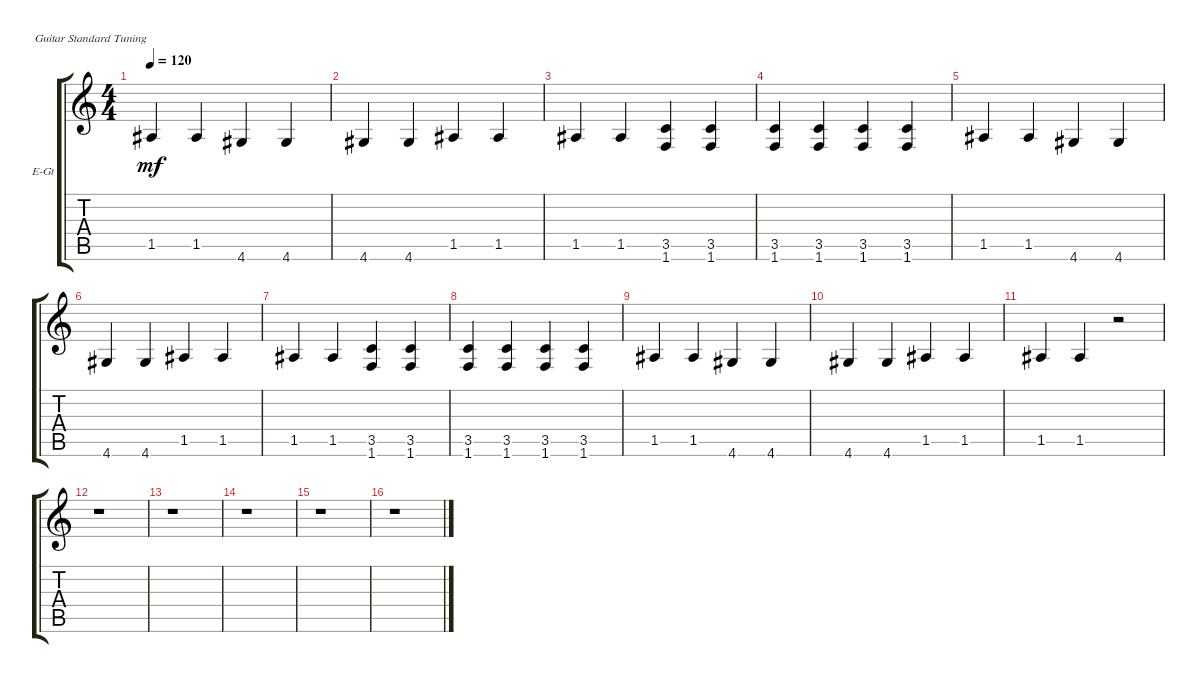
\defaultSystemsLayout 4
\bracketExtendMode groupsimilarinstruments
\firstSystemTrackNameOrientation horizontal
\otherSystemsTrackNameOrientation horizontal
\track ("Electric Guitar" "E-Gt") {instrument overdrivenguitar}
\staff {score tabs}
\tuning (E4 B3 G3 D3 A2 E2)
\ts (4 4)
\tempo 120
\clef g2
\scale
0.333333
\ks c
1.5.4{dy mf} 1.5.4 4.6.4 4.6.4 |
\scale
0.333333 4.6.4 4.6.4 1.5.4 1.5.4 |
\scale
0.333333 1.5.4 1.5.4 (3.5 1.6).4 (1.6 3.5).4 |
\scale
0.333333 (3.5 1.6).4 (3.5 1.6).4 (3.5 1.6).4 (1.6 3.5).4 |
\scale
0.333333 1.5.4 1.5.4 4.6.4 4.6.4 |
\scale
0.333333 4.6.4 4.6.4 1.5.4 1.5.4 |
\scale
0.333333 1.5.4 1.5.4 (3.5 1.6).4 (1.6 3.5).4 |
\scale
0.333333 (3.5 1.6).4 (1.6 3.5).4 (3.5 1.6).4 (1.6 3.5).4 |
\scale
0.333333 1.5.4 1.5.4 4.6.4 4.6.4 |
\scale
0.333333 4.6.4 4.6.4 1.5.4 1.5.4 |
\scale
0.333333 1.5.4 1.5.4 r.2 |
\scale
0.333333 r.1 |
\scale
0.333333 r.1 |
\scale
0.333333 r.1 |
\scale
0.333333 r.1 |
\scale
0.333333 r.1
